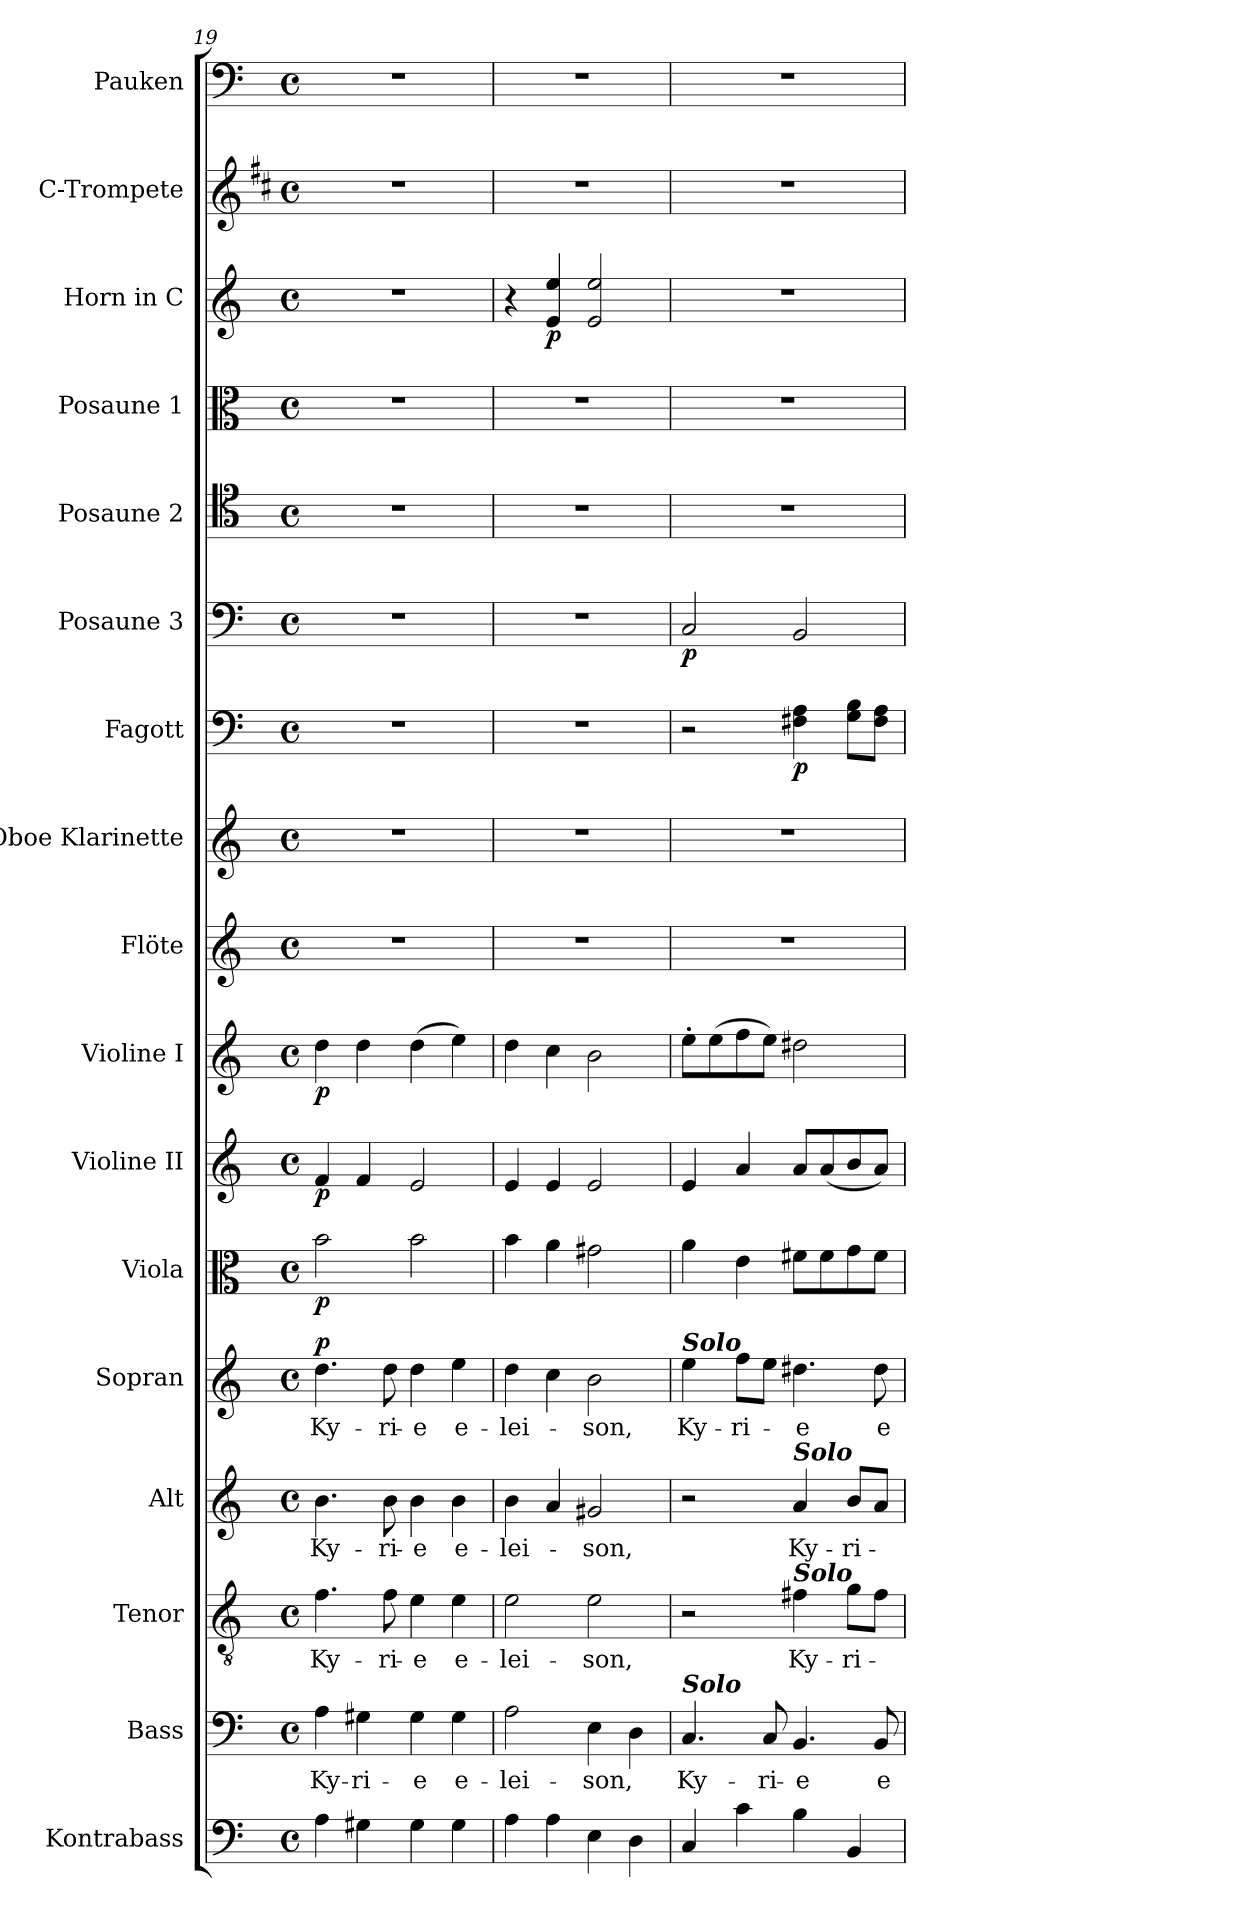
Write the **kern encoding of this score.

**kern	**kern	**text	**kern	**text	**kern	**text	**kern	**text	**dynam	**kern	**dynam	**kern	**dynam	**kern	**dynam	**kern	**kern	**kern	**dynam	**kern	**dynam	**kern	**kern	**kern	**dynam	**kern	**kern
*part17	*part16	*part16	*part15	*part15	*part14	*part14	*part13	*part13	*part13	*part12	*part12	*part11	*part11	*part10	*part10	*part9	*part8	*part7	*part7	*part6	*part6	*part5	*part4	*part3	*part3	*part2	*part1
*staff17	*staff16	*staff16	*staff15	*staff15	*staff14	*staff14	*staff13	*staff13	*staff13	*staff12	*staff12	*staff11	*staff11	*staff10	*staff10	*staff9	*staff8	*staff7	*staff7	*staff6	*staff6	*staff5	*staff4	*staff3	*staff3	*staff2	*staff1
*I"Kontrabass	*I"Bass	*	*I"Tenor	*	*I"Alt	*	*I"Sopran	*	*	*I"Viola	*	*I"Violine II	*	*I"Violine I	*	*I"Flöte	*I"Oboe Klarinette	*I"Fagott	*	*I"Posaune 3	*	*I"Posaune 2	*I"Posaune 1	*I"Horn in C	*	*I"C-Trompete	*I"Pauken
*I'Kb.	*I'B.	*	*I'T.	*	*I'A.	*	*I'S.	*	*	*I'Vla.	*	*I'Vl. II	*	*I'Vl. I	*	*I'Fl.	*I'Ob.	*I'Fg.	*	*I'Pos. 3	*	*I'Pos. 2	*I'Pos. 1	*I'Hrn.	*	*I'C Trp.	*I'Pk.
*clefF4	*clefF4	*	*clefGv2	*	*clefG2	*	*clefG2	*	*	*clefC3	*	*clefG2	*	*clefG2	*	*clefG2	*clefG2	*clefF4	*	*clefF4	*	*clefC4	*clefC3	*clefG2	*	*clefG2	*clefF4
*ITrd7c12	*	*	*	*	*	*	*	*	*	*	*	*	*	*	*	*	*	*	*	*	*	*	*	*ITrd7c12	*	*ITrd1c2	*
*k[]	*k[]	*	*k[]	*	*k[]	*	*k[]	*	*	*k[]	*	*k[]	*	*k[]	*	*k[]	*k[]	*k[]	*	*k[]	*	*k[]	*k[]	*k[]	*	*k[]	*k[]
*C:	*C:	*	*C:	*	*C:	*	*C:	*	*	*C:	*	*C:	*	*C:	*	*C:	*C:	*C:	*	*C:	*	*C:	*C:	*C:	*	*C:	*C:
*M4/4	*M4/4	*	*M4/4	*	*M4/4	*	*M4/4	*	*	*M4/4	*	*M4/4	*	*M4/4	*	*M4/4	*M4/4	*M4/4	*	*M4/4	*	*M4/4	*M4/4	*M4/4	*	*M4/4	*M4/4
*met(c)	*met(c)	*	*met(c)	*	*met(c)	*	*met(c)	*	*	*met(c)	*	*met(c)	*	*met(c)	*	*met(c)	*met(c)	*met(c)	*	*met(c)	*	*met(c)	*met(c)	*met(c)	*	*met(c)	*met(c)
=19	=19	=19	=19	=19	=19	=19	=19	=19	=19	=19	=19	=19	=19	=19	=19	=19	=19	=19	=19	=19	=19	=19	=19	=19	=19	=19	=19
!	!	!LO:LY:b	!	!LO:LY:b	!	!LO:LY:b	!	!LO:LY:b	!LO:DY:a	!	!LO:DY:b	!	!LO:DY:b	!	!LO:DY:b	!	!	!	!	!	!	!	!	!	!	!	!
4AA\	4A\	Ky-	4.f\	Ky-	4.b\	Ky-	4.dd\	Ky-	p	2b\	p	4f/	p	4dd\	p	1r	1r	1r	.	1r	.	1r	1r	1r	.	1r	1r
!	!	!LO:LY:b	!	!	!	!	!	!	!	!	!	!	!	!	!	!	!	!	!	!	!	!	!	!	!	!	!
4GG#X\	4G#X\	-ri-	.	.	.	.	.	.	.	.	.	4f/	.	4dd\	.	.	.	.	.	.	.	.	.	.	.	.	.
!	!	!	!	!LO:LY:b	!	!LO:LY:b	!	!LO:LY:b	!	!	!	!	!	!	!	!	!	!	!	!	!	!	!	!	!	!	!
.	.	.	8f\	-ri-	8b\	-ri-	8dd\	-ri-	.	.	.	.	.	.	.	.	.	.	.	.	.	.	.	.	.	.	.
!	!	!LO:LY:b	!	!LO:LY:b	!	!LO:LY:b	!	!LO:LY:b	!	!	!	!	!	!	!	!	!	!	!	!	!	!	!	!	!	!	!
4GG#\	4G#\	-e	4e\	-e	4b\	-e	4dd\	-e	.	2b\	.	2e/	.	(>4dd\	.	.	.	.	.	.	.	.	.	.	.	.	.
!	!	!LO:LY:b	!	!LO:LY:b	!	!LO:LY:b	!	!LO:LY:b	!	!	!	!	!	!	!	!	!	!	!	!	!	!	!	!	!	!	!
4GG#\	4G#\	e-	4e\	e-	4b\	e-	4ee\	e-	.	.	.	.	.	4ee\)	.	.	.	.	.	.	.	.	.	.	.	.	.
=20	=20	=20	=20	=20	=20	=20	=20	=20	=20	=20	=20	=20	=20	=20	=20	=20	=20	=20	=20	=20	=20	=20	=20	=20	=20	=20	=20
!	!	!LO:LY:b	!	!LO:LY:b	!	!LO:LY:b	!	!LO:LY:b	!	!	!	!	!	!	!	!	!	!	!	!	!	!	!	!	!	!	!
4AA\	2A\	-lei-	2e\	-lei-	4b\	-lei-	4dd\	-lei-	.	4b\	.	4e/	.	4dd\	.	1r	1r	1r	.	1r	.	1r	1r	4r	.	1r	1r
!	!	!	!	!	!	!	!	!	!	!	!	!	!	!	!	!	!	!	!	!	!	!	!	!	!LO:DY:b	!	!
4AA\	.	.	.	.	4a/	.	4cc\	.	.	4a\	.	4e/	.	4cc\	.	.	.	.	.	.	.	.	.	4E/ 4e/	p	.	.
!	!	!LO:LY:b	!	!LO:LY:b	!	!LO:LY:b	!	!LO:LY:b	!	!	!	!	!	!	!	!	!	!	!	!	!	!	!	!	!	!	!
4EE\	4E\	-son,	2e\	-son,	2g#X/	-son,	2b\	-son,	.	2g#X\	.	2e/	.	2b\	.	.	.	.	.	.	.	.	.	2E/ 2e/	.	.	.
4DD\	4D\	.	.	.	.	.	.	.	.	.	.	.	.	.	.	.	.	.	.	.	.	.	.	.	.	.	.
!!LO:PB:g=z
=21	=21	=21	=21	=21	=21	=21	=21	=21	=21	=21	=21	=21	=21	=21	=21	=21	=21	=21	=21	=21	=21	=21	=21	=21	=21	=21	=21
!	!	!	!	!	!	!	!LO:TX:a:Bi:t=Solo	!	!	!	!	!	!	!	!	!	!	!	!	!	!	!	!	!	!	!	!
!	!LO:TX:a:Bi:t=Solo	!	!	!	!	!	!	!	!	!	!	!	!	!	!	!	!	!	!	!	!	!	!	!	!	!	!
!	!	!LO:LY:b	!	!	!	!	!	!LO:LY:b	!	!	!	!	!	!	!	!	!	!	!	!	!LO:DY:b	!	!	!	!	!	!
4CC/	4.C/	Ky-	2r	.	2r	.	4ee\	Ky-	.	4a\	.	4e/	.	8ee'>\L	.	1r	1r	2r	.	2C/	p	1r	1r	1r	.	1r	1r
.	.	.	.	.	.	.	.	.	.	.	.	.	.	(>8ee\	.	.	.	.	.	.	.	.	.	.	.	.	.
!	!	!	!	!	!	!	!	!LO:LY:b	!	!	!	!	!	!	!	!	!	!	!	!	!	!	!	!	!	!	!
4C\	.	.	.	.	.	.	8ff\L	-ri-	.	4e\	.	4a/	.	8ff\	.	.	.	.	.	.	.	.	.	.	.	.	.
!	!	!LO:LY:b	!	!	!	!	!	!	!	!	!	!	!	!	!	!	!	!	!	!	!	!	!	!	!	!	!
.	8C/	-ri-	.	.	.	.	8ee\J	.	.	.	.	.	.	8ee\J)	.	.	.	.	.	.	.	.	.	.	.	.	.
!	!	!	!	!	!LO:TX:a:Bi:t=Solo	!	!	!	!	!	!	!	!	!	!	!	!	!	!	!	!	!	!	!	!	!	!
!	!	!	!LO:TX:a:Bi:t=Solo	!	!	!	!	!	!	!	!	!	!	!	!	!	!	!	!	!	!	!	!	!	!	!	!
!	!	!LO:LY:b	!	!LO:LY:b	!	!LO:LY:b	!	!LO:LY:b	!	!	!	!	!	!	!	!	!	!	!LO:DY:b	!	!	!	!	!	!	!	!
4BB\	4.BB/	-e	4f#X\	Ky-	4a/	Ky-	4.dd#X\	-e	.	8f#X\L	.	8a/L	.	2dd#X\	.	.	.	4F#X\ 4A\	p	2BB/	.	.	.	.	.	.	.
.	.	.	.	.	.	.	.	.	.	8f#\	.	(<8a/	.	.	.	.	.	.	.	.	.	.	.	.	.	.	.
!	!	!	!	!LO:LY:b	!	!LO:LY:b	!	!	!	!	!	!	!	!	!	!	!	!	!	!	!	!	!	!	!	!	!
4BBB/	.	.	8g\L	-ri-	8b/L	-ri-	.	.	.	8g\	.	8b/	.	.	.	.	.	8G\ 8B\L	.	.	.	.	.	.	.	.	.
!	!	!LO:LY:b	!	!	!	!	!	!LO:LY:b	!	!	!	!	!	!	!	!	!	!	!	!	!	!	!	!	!	!	!
.	8BB/	e-	8f#\J	.	8a/J	.	8dd#\	e-	.	8f#\J	.	8a/J)	.	.	.	.	.	8F#\ 8A\J	.	.	.	.	.	.	.	.	.
=	=	=	=	=	=	=	=	=	=	=	=	=	=	=	=	=	=	=	=	=	=	=	=	=	=	=	=
*-	*-	*-	*-	*-	*-	*-	*-	*-	*-	*-	*-	*-	*-	*-	*-	*-	*-	*-	*-	*-	*-	*-	*-	*-	*-	*-	*-
